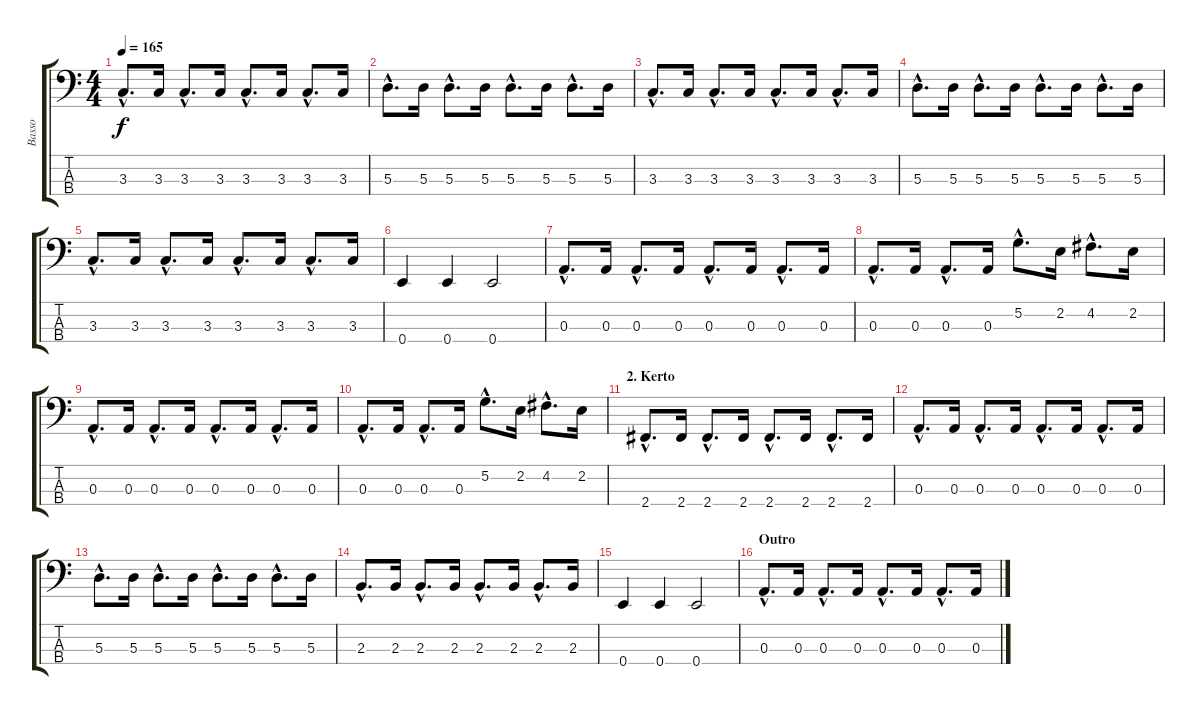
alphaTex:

\track ("Basso" "Basso") {instrument electricbassfinger}
\staff {score tabs}
\tuning (G2 D2 A1 E1) {hide}
\ts (4 4)
\tempo 165
\clef f4
\ks c
3.3{hac}.8{d dy f} 3.3.16 3.3{hac}.8{d} 3.3.16 3.3{hac}.8{d} 3.3.16 3.3{hac}.8{d} 3.3.16 |
5.3{hac}.8{d} 5.3.16 5.3{hac}.8{d} 5.3.16 5.3{hac}.8{d} 5.3.16 5.3{hac}.8{d} 5.3.16 |
3.3{hac}.8{d} 3.3.16 3.3{hac}.8{d} 3.3.16 3.3{hac}.8{d} 3.3.16 3.3{hac}.8{d} 3.3.16 |
5.3{hac}.8{d} 5.3.16 5.3{hac}.8{d} 5.3.16 5.3{hac}.8{d} 5.3.16 5.3{hac}.8{d} 5.3.16 |
3.3{hac}.8{d} 3.3.16 3.3{hac}.8{d} 3.3.16 3.3{hac}.8{d} 3.3.16 3.3{hac}.8{d} 3.3.16 |
0.4.4 0.4.4 0.4.2 |
0.3{hac}.8{d} 0.3.16 0.3{hac}.8{d} 0.3.16 0.3{hac}.8{d} 0.3.16 0.3{hac}.8{d} 0.3.16 |
0.3{hac}.8{d} 0.3.16 0.3{hac}.8{d} 0.3.16 5.2{hac}.8{d} 2.2.16 4.2{hac}.8{d} 2.2.16 |
0.3{hac}.8{d} 0.3.16 0.3{hac}.8{d} 0.3.16 0.3{hac}.8{d} 0.3.16 0.3{hac}.8{d} 0.3.16 |
0.3{hac}.8{d} 0.3.16 0.3{hac}.8{d} 0.3.16 5.2{hac}.8{d} 2.2.16 4.2{hac}.8{d} 2.2.16 |
\section ("" "2. Kerto")
2.4{hac}.8{d} 2.4.16 2.4{hac}.8{d} 2.4.16 2.4{hac}.8{d} 2.4.16 2.4{hac}.8{d} 2.4.16 |
0.3{hac}.8{d} 0.3.16 0.3{hac}.8{d} 0.3.16 0.3{hac}.8{d} 0.3.16 0.3{hac}.8{d} 0.3.16 |
5.3{hac}.8{d} 5.3.16 5.3{hac}.8{d} 5.3.16 5.3{hac}.8{d} 5.3.16 5.3{hac}.8{d} 5.3.16 |
2.3{hac}.8{d} 2.3.16 2.3{hac}.8{d} 2.3.16 2.3{hac}.8{d} 2.3.16 2.3{hac}.8{d} 2.3.16 |
0.4.4 0.4.4 0.4.2 |
\section ("" "Outro")
0.3{hac}.8{d} 0.3.16 0.3{hac}.8{d} 0.3.16 0.3{hac}.8{d} 0.3.16 0.3{hac}.8{d} 0.3.16
